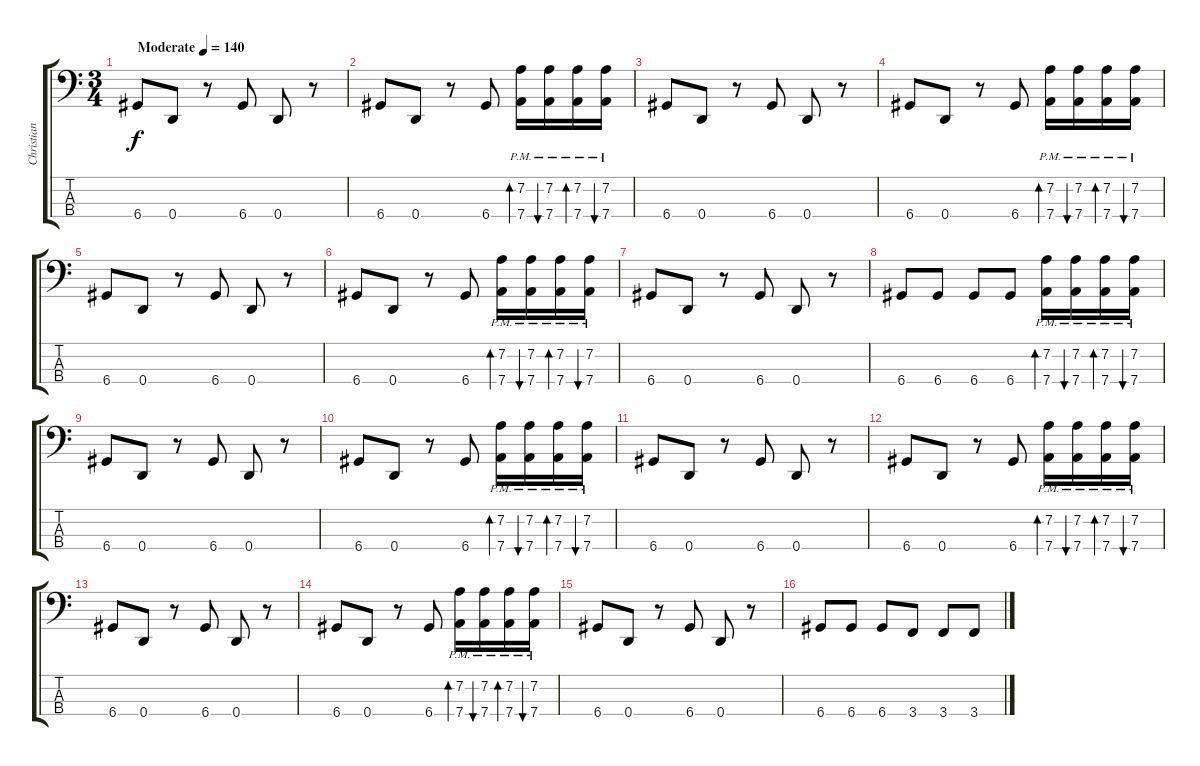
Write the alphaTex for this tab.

\track ("Christian \"Flake\" Lorenz" "Christian ") {instrument electricbassfinger}
\staff {score tabs}
\tuning (G2 D2 A1 D1) {hide}
\ts (3 4)
\tempo (140 "Moderate")
\clef f4
\ks c
6.4.8{dy f instrument electricbassfinger} 0.4.8 r.8 6.4.8 0.4.8 r.8 |
6.4.8 0.4.8 r.8 6.4.8 (7.2{pm} 7.4{pm}).16{bd 60} (7.2{pm} 7.4{pm}).16{bu 60} (7.2{pm} 7.4{pm}).16{bd 60} (7.2{pm} 7.4{pm}).16{bu 60} |
6.4.8 0.4.8 r.8 6.4.8 0.4.8 r.8 |
6.4.8 0.4.8 r.8 6.4.8 (7.2{pm} 7.4{pm}).16{bd 60} (7.2{pm} 7.4{pm}).16{bu 60} (7.2{pm} 7.4{pm}).16{bd 60} (7.2{pm} 7.4{pm}).16{bu 60} |
6.4.8 0.4.8 r.8 6.4.8 0.4.8 r.8 |
6.4.8 0.4.8 r.8 6.4.8 (7.2{pm} 7.4{pm}).16{bd 60} (7.2{pm} 7.4{pm}).16{bu 60} (7.2{pm} 7.4{pm}).16{bd 60} (7.2{pm} 7.4{pm}).16{bu 60} |
6.4.8 0.4.8 r.8 6.4.8 0.4.8 r.8 |
6.4.8 6.4.8 6.4.8 6.4.8 (7.2{pm} 7.4{pm}).16{bd 60} (7.2{pm} 7.4{pm}).16{bu 60} (7.2{pm} 7.4{pm}).16{bd 60} (7.2{pm} 7.4{pm}).16{bu 60} |
6.4.8 0.4.8 r.8 6.4.8 0.4.8 r.8 |
6.4.8 0.4.8 r.8 6.4.8 (7.2{pm} 7.4{pm}).16{bd 60} (7.2{pm} 7.4{pm}).16{bu 60} (7.2{pm} 7.4{pm}).16{bd 60} (7.2{pm} 7.4{pm}).16{bu 60} |
6.4.8 0.4.8 r.8 6.4.8 0.4.8 r.8 |
6.4.8 0.4.8 r.8 6.4.8 (7.2{pm} 7.4{pm}).16{bd 60} (7.2{pm} 7.4{pm}).16{bu 60} (7.2{pm} 7.4{pm}).16{bd 60} (7.2{pm} 7.4{pm}).16{bu 60} |
6.4.8 0.4.8 r.8 6.4.8 0.4.8 r.8 |
6.4.8 0.4.8 r.8 6.4.8 (7.2{pm} 7.4{pm}).16{bd 60} (7.2{pm} 7.4{pm}).16{bu 60} (7.2{pm} 7.4{pm}).16{bd 60} (7.2{pm} 7.4{pm}).16{bu 60} |
6.4.8 0.4.8 r.8 6.4.8 0.4.8 r.8 |
6.4.8 6.4.8 6.4.8 3.4.8 3.4.8 3.4.8
